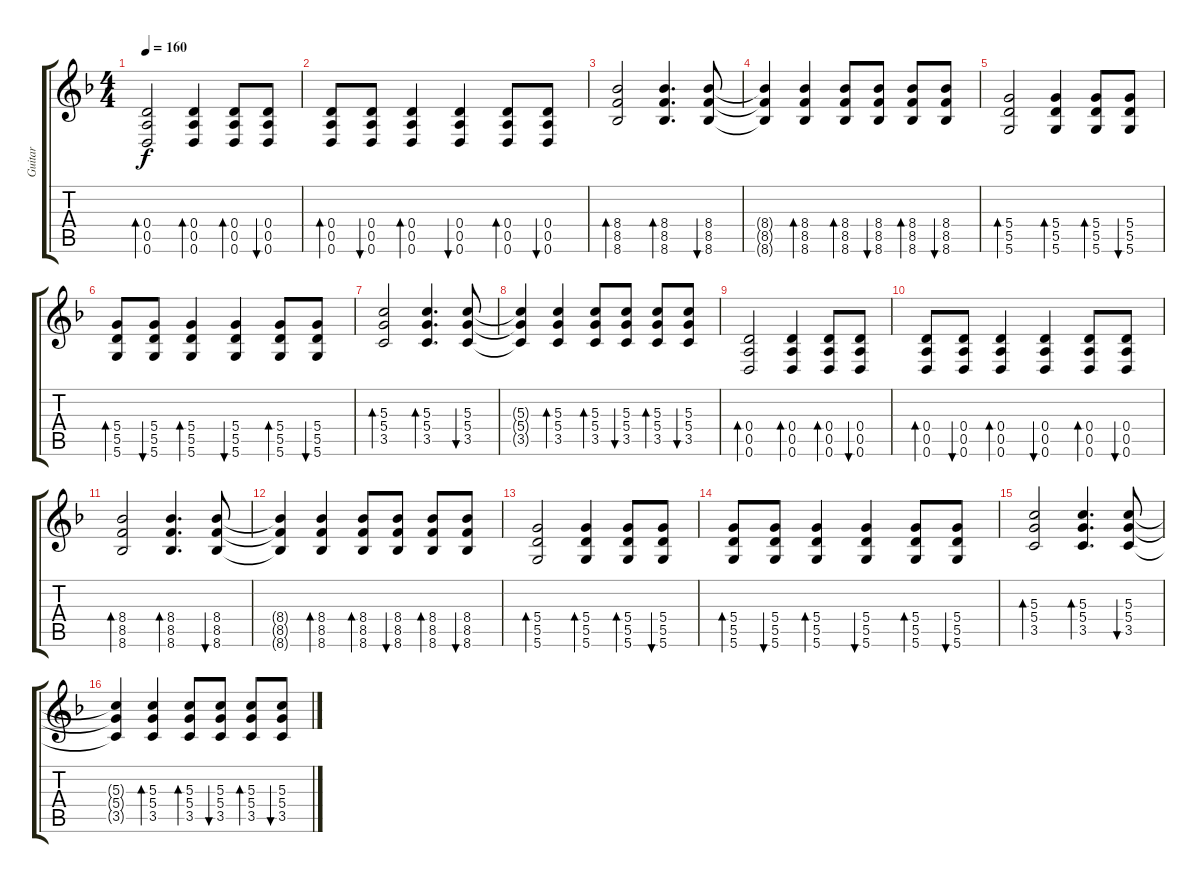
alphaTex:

\track ("Guitar" "Guitar") {instrument acousticguitarsteel}
\staff {score tabs}
\tuning (E4 B3 G3 D3 A2 D2) {hide}
\ts (4 4)
\tempo 160
\clef g2
\ks dminor
(0.4 0.5 0.6).2{bd 60 dy f} (0.4 0.5 0.6).4{bd 60} (0.4 0.5 0.6).8{bd 60} (0.4 0.5 0.6).8{bu 60} |
(0.4 0.5 0.6).8{bd 60} (0.4 0.5 0.6).8{bu 60} (0.4 0.5 0.6).4{bd 60} (0.4 0.5 0.6).4{bu 60} (0.4 0.5 0.6).8{bd 60} (0.4 0.5 0.6).8{bu 60} |
(8.4 8.5 8.6).2{bd 60} (8.4 8.5 8.6).4{d bd 60} (8.4 8.5 8.6).8{bu 60} |
(8.4{t} 8.5{t} 8.6{t}).4 (8.4 8.5 8.6).4{bd 60} (8.4 8.5 8.6).8{bd 60} (8.4 8.5 8.6).8{bu 60} (8.4 8.5 8.6).8{bd 60} (8.4 8.5 8.6).8{bu 60} |
(5.4 5.5 5.6).2{bd 60} (5.4 5.5 5.6).4{bd 60} (5.4 5.5 5.6).8{bd 60} (5.4 5.5 5.6).8{bu 60} |
(5.4 5.5 5.6).8{bd 60} (5.4 5.5 5.6).8{bu 60} (5.4 5.5 5.6).4{bd 60} (5.4 5.5 5.6).4{bu 60} (5.4 5.5 5.6).8{bd 60} (5.4 5.5 5.6).8{bu 60} |
(5.3 5.4 3.5).2{bd 60} (5.3 5.4 3.5).4{d bd 60} (5.3 5.4 3.5).8{bu 60} |
(5.3{t} 5.4{t} 3.5{t}).4 (5.3 5.4 3.5).4{bd 60} (5.3 5.4 3.5).8{bd 60} (5.3 5.4 3.5).8{bu 60} (5.3 5.4 3.5).8{bd 60} (5.3 5.4 3.5).8{bu 60} |
(0.4 0.5 0.6).2{bd 60} (0.4 0.5 0.6).4{bd 60} (0.4 0.5 0.6).8{bd 60} (0.4 0.5 0.6).8{bu 60} |
(0.4 0.5 0.6).8{bd 60} (0.4 0.5 0.6).8{bu 60} (0.4 0.5 0.6).4{bd 60} (0.4 0.5 0.6).4{bu 60} (0.4 0.5 0.6).8{bd 60} (0.4 0.5 0.6).8{bu 60} |
(8.4 8.5 8.6).2{bd 60} (8.4 8.5 8.6).4{d bd 60} (8.4 8.5 8.6).8{bu 60} |
(8.4{t} 8.5{t} 8.6{t}).4 (8.4 8.5 8.6).4{bd 60} (8.4 8.5 8.6).8{bd 60} (8.4 8.5 8.6).8{bu 60} (8.4 8.5 8.6).8{bd 60} (8.4 8.5 8.6).8{bu 60} |
(5.4 5.5 5.6).2{bd 60} (5.4 5.5 5.6).4{bd 60} (5.4 5.5 5.6).8{bd 60} (5.4 5.5 5.6).8{bu 60} |
(5.4 5.5 5.6).8{bd 60} (5.4 5.5 5.6).8{bu 60} (5.4 5.5 5.6).4{bd 60} (5.4 5.5 5.6).4{bu 60} (5.4 5.5 5.6).8{bd 60} (5.4 5.5 5.6).8{bu 60} |
(5.3 5.4 3.5).2{bd 60} (5.3 5.4 3.5).4{d bd 60} (5.3 5.4 3.5).8{bu 60} |
(5.3{t} 5.4{t} 3.5{t}).4 (5.3 5.4 3.5).4{bd 60} (5.3 5.4 3.5).8{bd 60} (5.3 5.4 3.5).8{bu 60} (5.3 5.4 3.5).8{bd 60} (5.3 5.4 3.5).8{bu 60}
